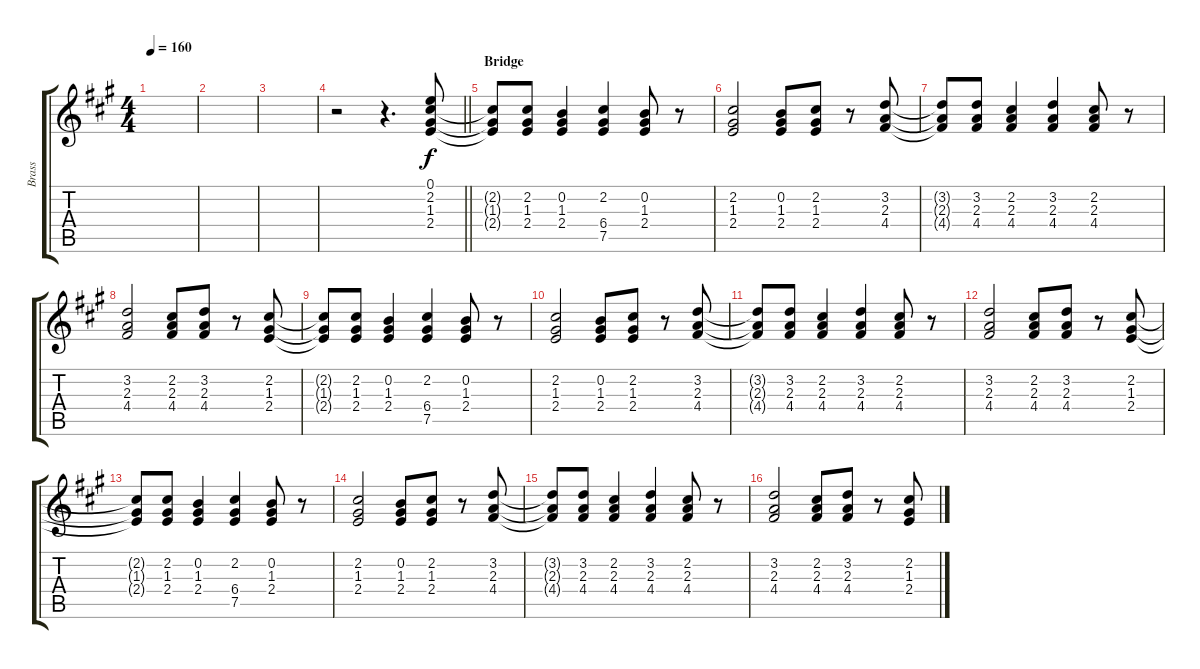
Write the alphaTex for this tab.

\track ("Brass" "Brass") {instrument brasssection}
\staff {score tabs}
\tuning (E5 B4 G4 D4 A3 E3) {hide}
\ts (4 4)
\tempo 160
\clef g2
\ks a
|
|
|
\barLineRight lightlight
r.2 r.4{d} (0.1 2.2 1.3 2.4).8 |
\section ("" "Bridge")
(2.2{t} 1.3{t} 2.4{t}).8 (2.2 1.3 2.4).8 (0.2 1.3 2.4).4 (2.2 6.4 7.5).4 (0.2 1.3 2.4).8 r.8 |
(2.2 1.3 2.4).2 (0.2 1.3 2.4).8 (2.2 1.3 2.4).8 r.8 (3.2 2.3 4.4).8 |
(3.2{t} 2.3{t} 4.4{t}).8 (3.2 2.3 4.4).8 (2.2 2.3 4.4).4 (3.2 2.3 4.4).4 (2.2 2.3 4.4).8 r.8 |
(3.2 2.3 4.4).2 (2.2 2.3 4.4).8 (3.2 2.3 4.4).8 r.8 (2.2 1.3 2.4).8 |
(2.2{t} 1.3{t} 2.4{t}).8 (2.2 1.3 2.4).8 (0.2 1.3 2.4).4 (2.2 6.4 7.5).4 (0.2 1.3 2.4).8 r.8 |
(2.2 1.3 2.4).2 (0.2 1.3 2.4).8 (2.2 1.3 2.4).8 r.8 (3.2 2.3 4.4).8 |
(3.2{t} 2.3{t} 4.4{t}).8 (3.2 2.3 4.4).8 (2.2 2.3 4.4).4 (3.2 2.3 4.4).4 (2.2 2.3 4.4).8 r.8 |
(3.2 2.3 4.4).2 (2.2 2.3 4.4).8 (3.2 2.3 4.4).8 r.8 (2.2 1.3 2.4).8 |
(2.2{t} 1.3{t} 2.4{t}).8 (2.2 1.3 2.4).8 (0.2 1.3 2.4).4 (2.2 6.4 7.5).4 (0.2 1.3 2.4).8 r.8 |
(2.2 1.3 2.4).2 (0.2 1.3 2.4).8 (2.2 1.3 2.4).8 r.8 (3.2 2.3 4.4).8 |
(3.2{t} 2.3{t} 4.4{t}).8 (3.2 2.3 4.4).8 (2.2 2.3 4.4).4 (3.2 2.3 4.4).4 (2.2 2.3 4.4).8 r.8 |
(3.2 2.3 4.4).2 (2.2 2.3 4.4).8 (3.2 2.3 4.4).8 r.8 (2.2 1.3 2.4).8
